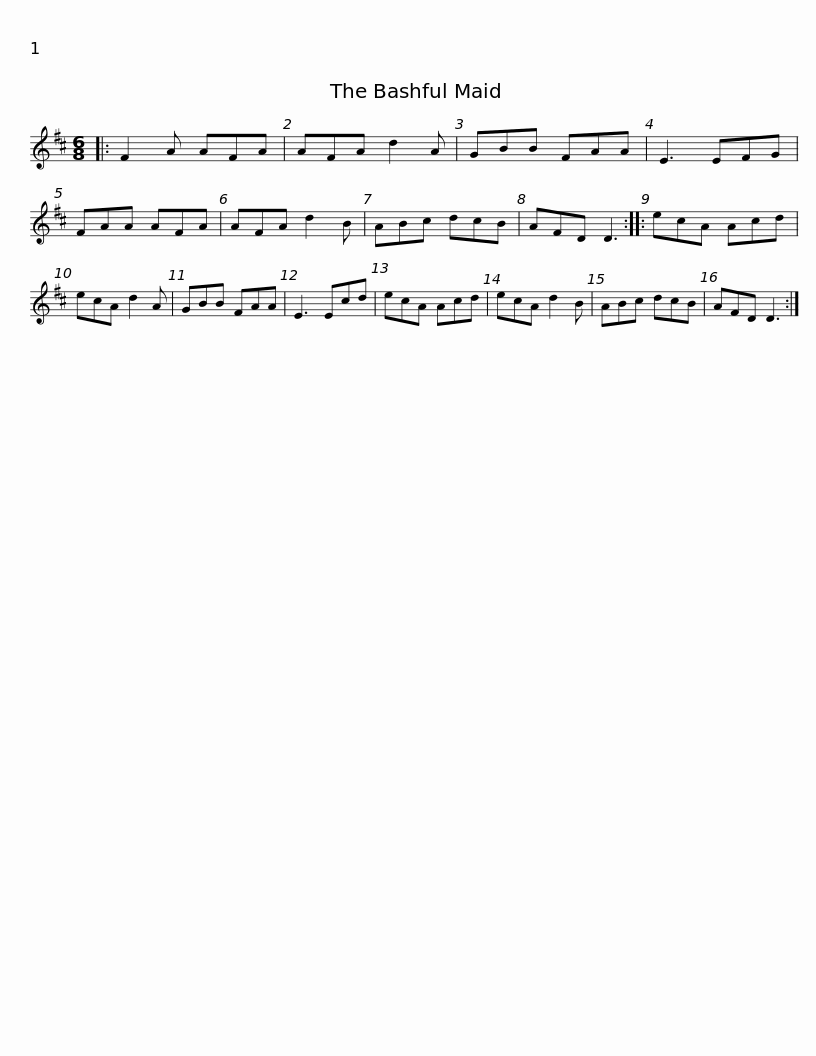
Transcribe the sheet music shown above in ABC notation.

X:1
L:1/8
M:6/8
I:linebreak $
K:D
V:1 treble
V:1
|: F2 A AFA | AFA d2 A | GBB FAA | E3 EFG | FAA AFA | %5
 AFA d2 B | ABc dcB |$ AFD D3 :: ecA Acd | ecA d2 A | %10
 GBB FAA | E3 Ecd | ecA Acd | ecA d2 B | ABc dcB |$ %15
 AFD D3 :| %16
